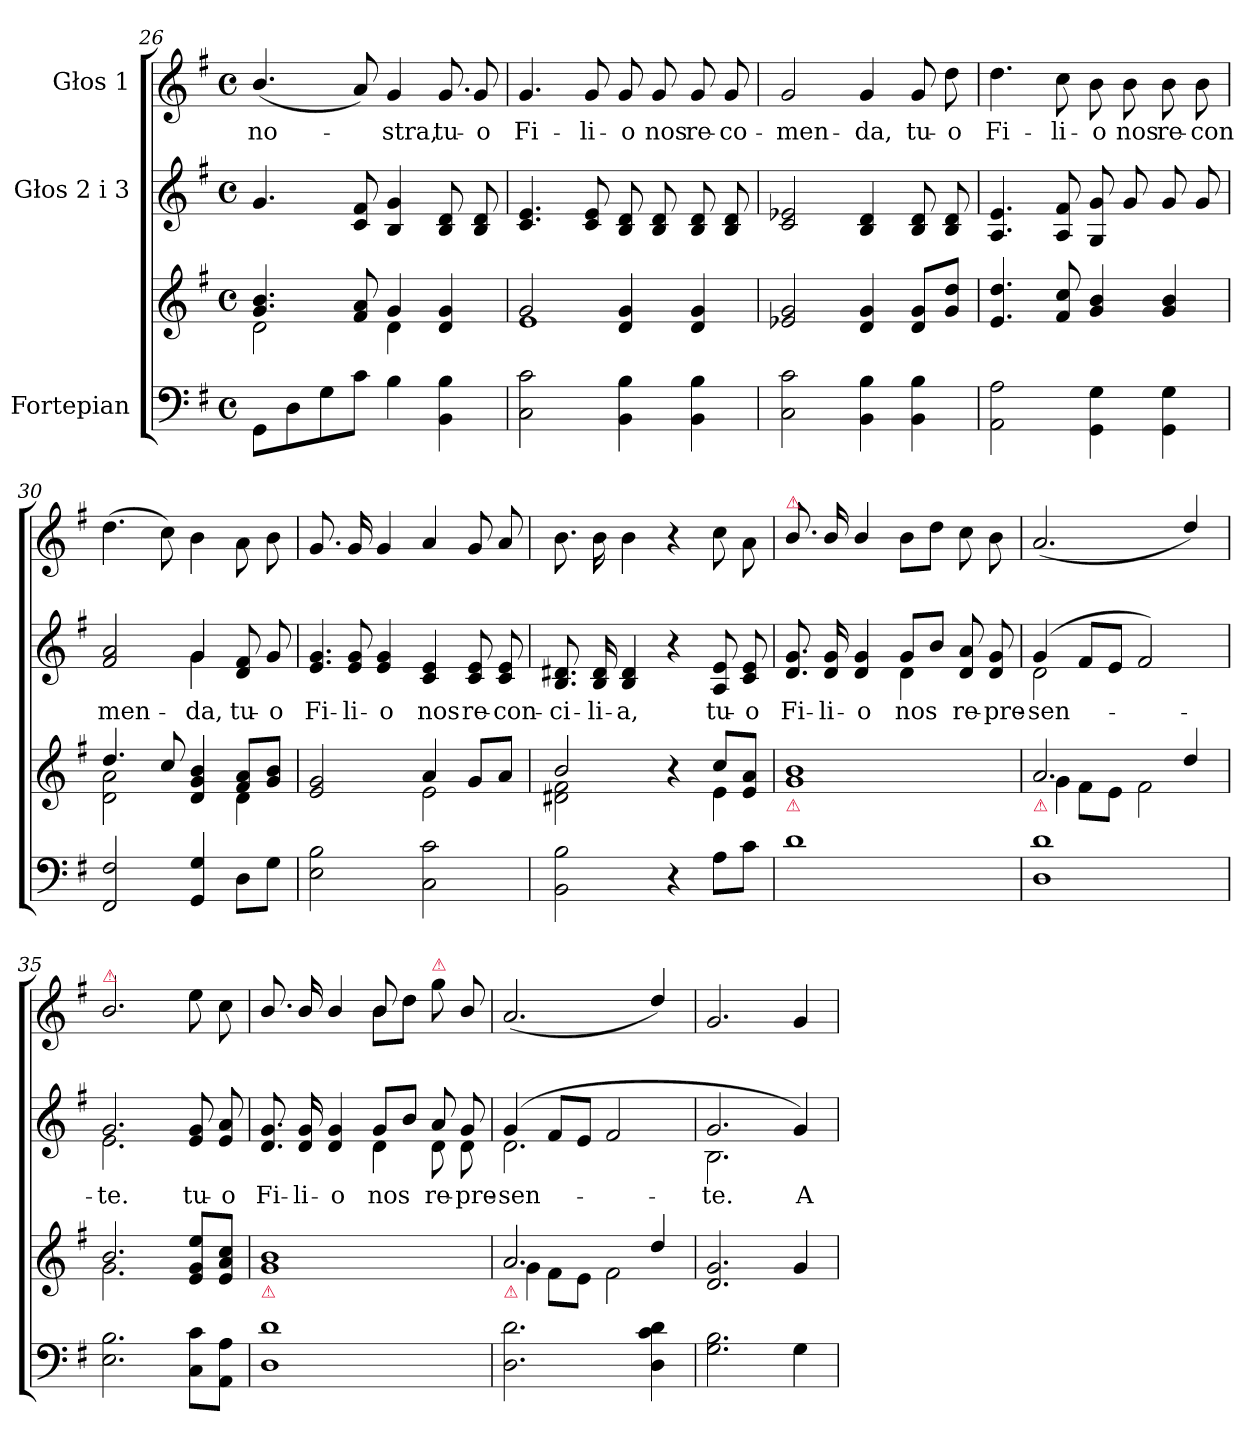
**kern	**kern	**kern	**text	**kern	**text
*part3	*part3	*part2	*part2	*part1	*part1
*staff4	*staff3	*staff2	*staff2	*staff1	*staff1
*I"Fortepian	*	*I"Głos 2 i 3	*	*I"Głos 1	*
*clefF4	*clefG2	*clefG2	*	*clefG2	*
*k[f#]	*k[f#]	*k[f#]	*	*k[f#]	*
*M4/4	*M4/4	*M4/4	*	*M4/4	*
*met(c)	*met(c)	*met(c)	*	*met(c)	*
=26	=26	=26	=26	=26	=26
*	*^	*	*	*	*
8GG\L	4.g/ 4.b/	2d\	4.g/	.	(>4.b/	no-
8D\	.	.	.	.	.	.
8G\	.	.	.	.	.	.
8c\J	8f#/ 8a/	.	8c/ 8f#/	.	8a/)	.
4B\	4g/	4d\	4B/ 4g/	.	4g/	-stra,
!	!	!	!	!	!LO:N:vis=8.	!
4BB\ 4B\	4d/ 4g/	4ryy	8B/ 8d/	.	8g/	tu-
.	.	.	8B/ 8d/	.	8g/	-o
=27	=27	=27	=27	=27	=27	=27
2C\ 2c\	2g/	1e\	4.c/ 4.e/	.	4.g/	Fi-
.	.	.	8c/ 8e/	.	8g/	-li-
4BB\ 4B\	4d/ 4g/	.	8B/ 8d/	.	8g/	-o
.	.	.	8B/ 8d/	.	8g/	nos
4BB\ 4B\	4d/ 4g/	.	8B/ 8d/	.	8g/	re-
.	.	.	8B/ 8d/	.	8g/	-co-
*	*v	*v	*	*	*	*
=28	=28	=28	=28	=28	=28
2C\ 2c\	2e-X/ 2g/	2c/ 2e-X/	.	2g/	-men-
4BB\ 4B\	4d/ 4g/	4B/ 4d/	.	4g/	-da,
4BB\ 4B\	8d/ 8g/L	8B/ 8d/	.	8g/	tu-
.	8g/ 8dd/J	8B/ 8d/	.	8dd\	-o
=29	=29	=29	=29	=29	=29
2AA\ 2A\	4.e/ 4.dd/	4.A/ 4.e/	.	4.dd\	Fi-
.	8f#/ 8cc/	8A/ 8f#/	.	8cc\	-li-
4GG\ 4G\	4g/ 4b/	8G/ 8g/	.	8b\	-o
.	.	8g/	.	8b\	nos
4GG\ 4G\	4g/ 4b/	8g/	.	8b\	re-
.	.	8g/	.	8b\	-con
=30	=30	=30	=30	=30	=30
*	*^	*^	*	*	*
2FF#/ 2F#/	4.dd/	2d\ 2a\	2f#/ 2a/	2ryy	men-	(4.dd\	.
.	8cc/	.	.	.	.	8cc\)	.
4GG/ 4G/	4d/ 4g/ 4b/	4ryy	4g/	4g\	-da,	4b\	.
8D\L	8f#/ 8a/L	4d\	8d/ 8f#/	4ryy	tu-	8a\	.
8G\J	8g/ 8b/J	.	8g/	.	-o	8b\	.
*	*	*	*v	*v	*	*	*
=31	=31	=31	=31	=31	=31	=31
!	!	!	!LO:N:vis=4.	!	!	!
2E\ 2B\	2e/ 2g/	2ryy	8.e/ 8.g/	Fi-	8.g/	.
!	!	!	!LO:N:vis=8	!	!	!
.	.	.	16e/ 16g/	-li-	16g/	.
.	.	.	4e/ 4g/	-o	4g/	.
2C\ 2c\	4a/	2e\	4c/ 4e/	nos	4a/	.
.	8g/L	.	8c/ 8e/	re-	8g/	.
.	8a/J	.	8c/ 8e/	-con-	8a/	.
=32	=32	=32	=32	=32	=32	=32
2BB\ 2B\	2b/	2d#X\ 2f#\	8.B/ 8.d#X/	-ci-	8.b\	.
.	.	.	16B/ 16d#/	-li-	16b\	.
.	.	.	4B/ 4d#/	-a,	4b\	.
4r	4r	4ryy	4r	.	4r	.
8A\L	8cc/L	4e\	8A/ 8e/	tu-	8cc\	.
8c\J	8e/ 8a/J	.	8c/ 8e/	-o	8a\	.
*	*v	*v	*	*	*	*
=33	=33	=33	=33	=33	=33
*	*	*^	*	*	*
!	!	!	!	!	!LO:TX:a:color=crimson:t=⚠	!
!	!LO:TX:b:color=crimson:t=⚠	!	!	!	!	!
1d	1g 1b	8.d/ 8.g/	2ryy	Fi-	8.b/	.
.	.	16d/ 16g/	.	-li-	16b/	.
.	.	4d/ 4g/	.	-o	4b/	.
.	.	8g/L	4d\	nos	8b\L	.
.	.	8b/J	.	.	8dd\J	.
.	.	8d/ 8a/	4ryy	re-	8cc\	.
.	.	8d/ 8g/	.	-pre-	8b\	.
=34	=34	=34	=34	=34	=34	=34
*	*^	*	*	*	*	*
!	!LO:TX:b:color=crimson:t=⚠	!	!	!	!	!	!
1D 1d	2.a/	4g\	(4g/	2d\	-sen-	(>2.a/	.
.	.	8f#\L	8f#/L	.	.	.	.
.	.	8e\J	8e/J	.	.	.	.
.	.	2f#\	2f#/)	2ryy	.	.	.
.	4dd/	.	.	.	.	4dd/)	.
=35	=35	=35	=35	=35	=35	=35	=35
!	!	!	!	!	!	!LO:TX:a:color=crimson:t=⚠	!
2.E\ 2.B\	2.b/	2.g\	2.g/	2.e\	-te.	2.b/	.
8C\ 8c\L	8e/ 8g/ 8ee/L	4ryy	8e/ 8g/	4ryy	tu-	8ee\	.
8AA\ 8A\J	8e/ 8a/ 8cc/J	.	8e/ 8a/	.	-o	8cc\	.
*	*v	*v	*	*	*	*	*
=36	=36	=36	=36	=36	=36	=36
*	*	*	*	*	*^	*
!	!LO:TX:b:color=crimson:t=⚠	!	!	!	!	!	!
1D 1d	1g 1b	8.d/ 8.g/	2ryy	Fi-	8.b/	2ryy	.
.	.	16d/ 16g/	.	-li-	16b/	.	.
.	.	4d/ 4g/	.	-o	4b/	.	.
.	.	8g/L	4d\	nos	8b\L	8b/	.
.	.	8b/J	.	.	8dd\J	4.ryy	.
!	!	!	!	!	!LO:TX:a:color=crimson:t=⚠	!	!
.	.	8a/	8d\	re-	8gg\	.	.
.	.	8g/	8d\	-pre-	8b/	.	.
*	*	*	*	*	*v	*v	*
=37	=37	=37	=37	=37	=37	=37
*	*^	*	*	*	*	*
!	!LO:TX:b:color=crimson:t=⚠	!	!	!	!	!	!
2.D\ 2.d\	2.a/	4g\	(4g/	2.d\	-sen-	(>2.a/	.
.	.	8f#\L	8f#/L	.	.	.	.
.	.	8e\J	8e/J	.	.	.	.
.	.	2f#\	2f#/	.	.	.	.
4D\ 4c\ 4d\	4dd/	.	.	4ryy	.	4dd/)	.
*	*v	*v	*	*	*	*	*
=38	=38	=38	=38	=38	=38	=38
2.G\ 2.B\	2.d/ 2.g/	2.g/	2.B\	-te.	2.g/	.
4G\	4g/	4g/)	4ryy	A-	4g/	.
*	*	*v	*v	*	*	*
=	=	=	=	=	=
*-	*-	*-	*-	*-	*-
